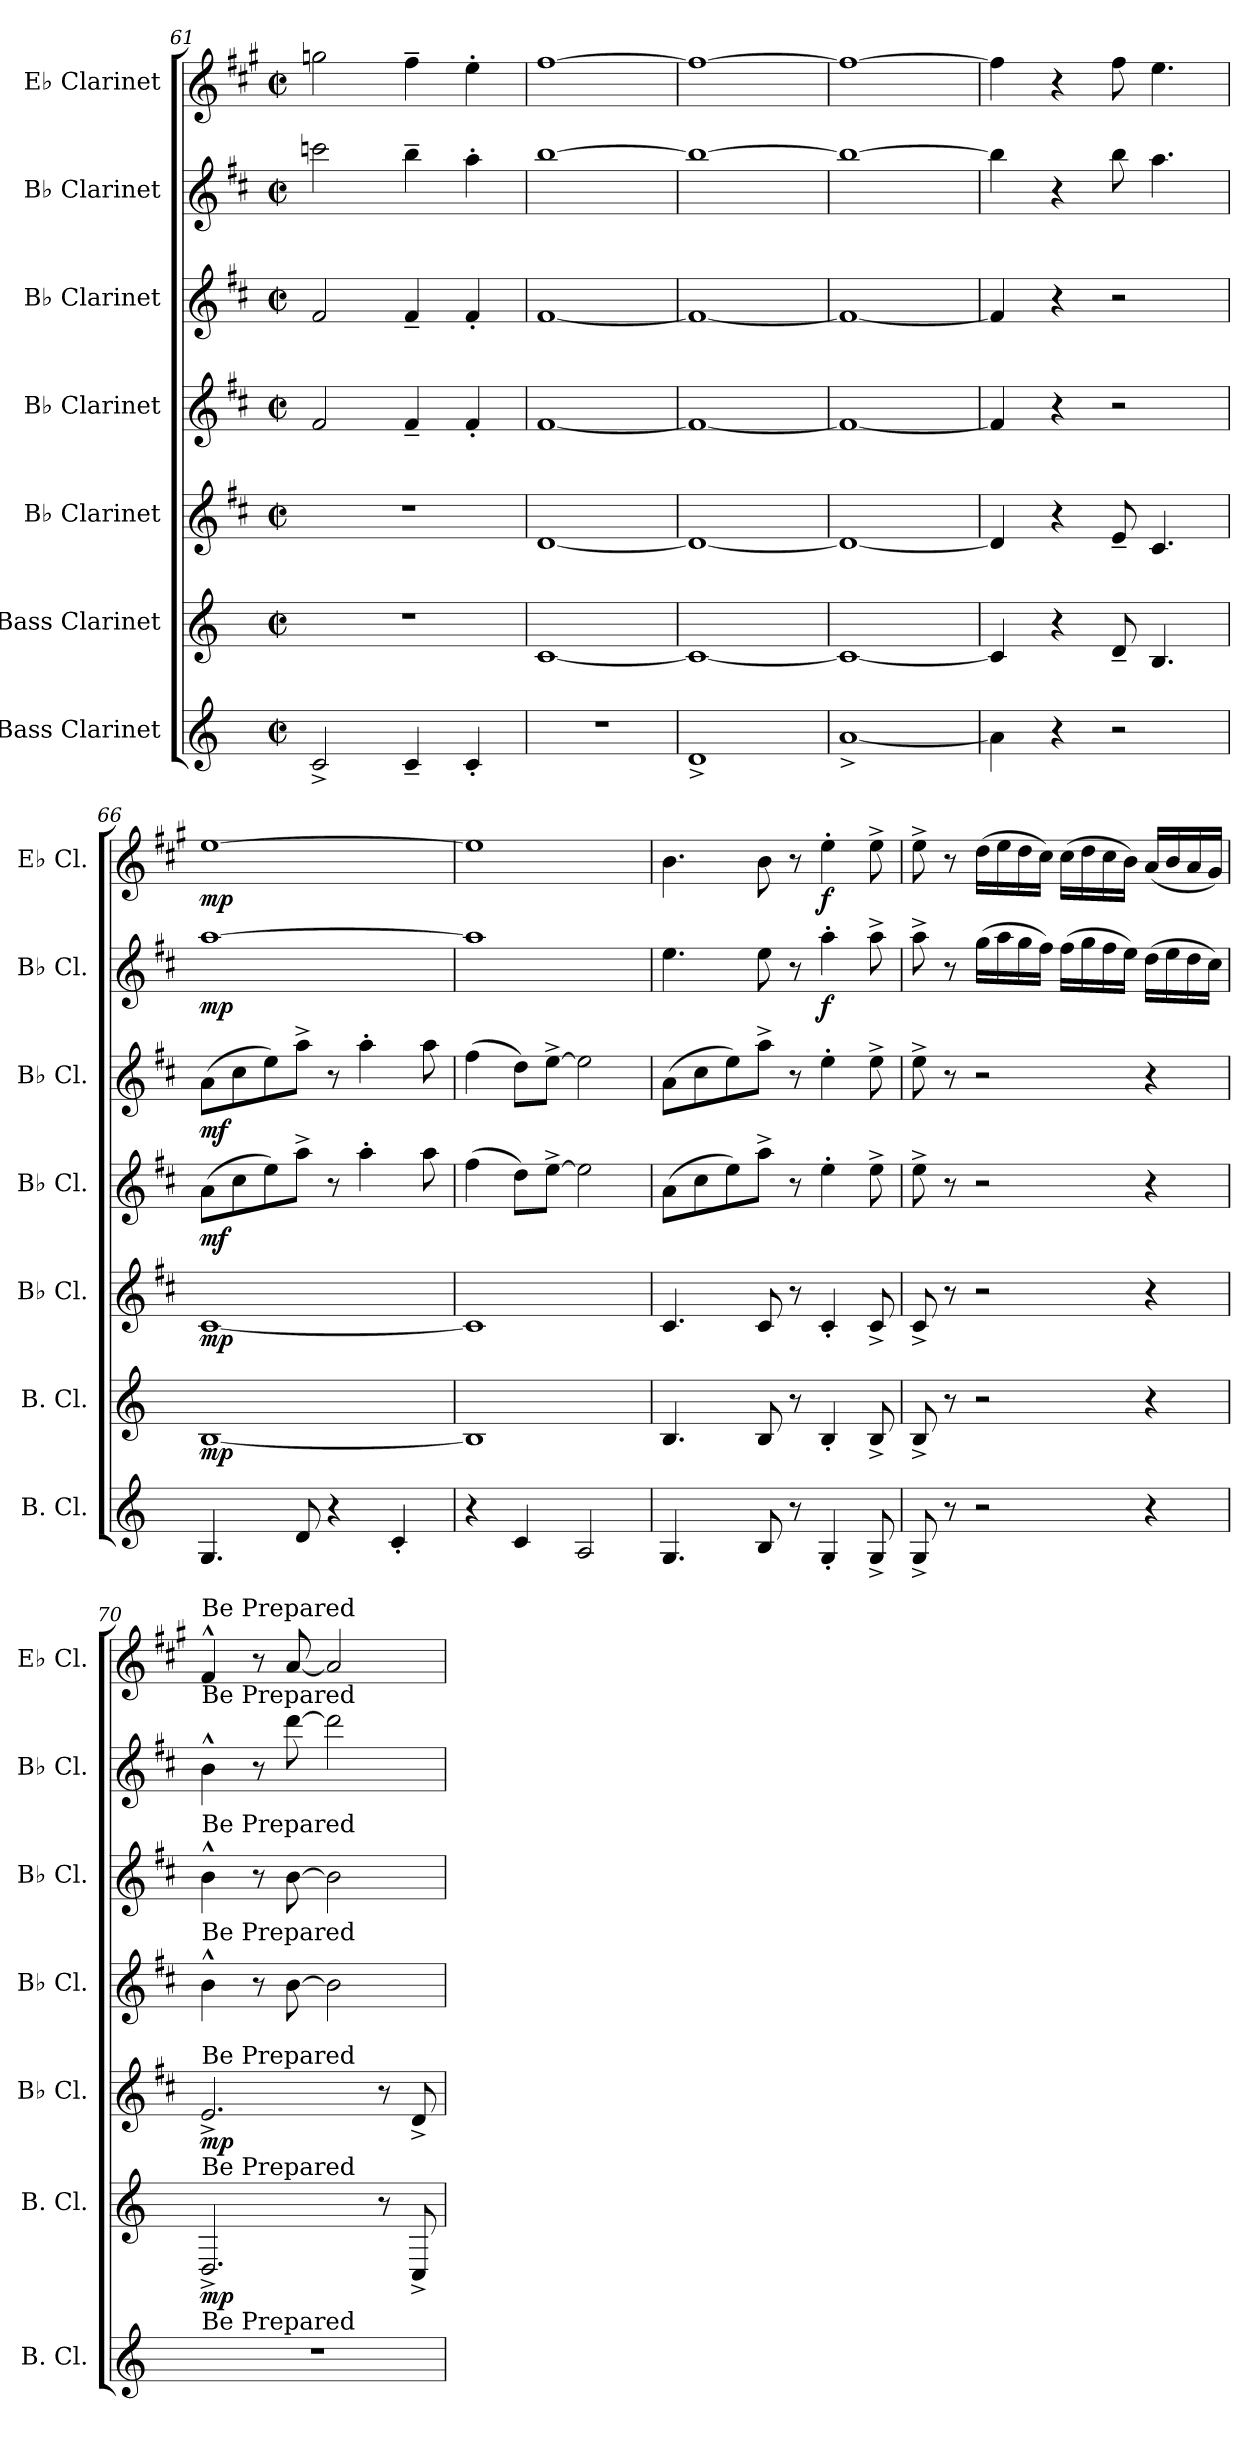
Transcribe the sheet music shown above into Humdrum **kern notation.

**kern	**kern	**dynam	**kern	**dynam	**kern	**dynam	**kern	**dynam	**kern	**dynam	**kern	**dynam
*part7	*part6	*part6	*part5	*part5	*part4	*part4	*part3	*part3	*part2	*part2	*part1	*part1
*staff7	*staff6	*staff6	*staff5	*staff5	*staff4	*staff4	*staff3	*staff3	*staff2	*staff2	*staff1	*staff1
*I"Bass Clarinet	*I"Bass Clarinet	*	*I"B♭ Clarinet	*	*I"B♭ Clarinet	*	*I"B♭ Clarinet	*	*I"B♭ Clarinet	*	*I"E♭ Clarinet	*
*I'B. Cl.	*I'B. Cl.	*	*I'B♭ Cl.	*	*I'B♭ Cl.	*	*I'B♭ Cl.	*	*I'B♭ Cl.	*	*I'E♭ Cl.	*
*clefG2	*clefG2	*	*clefG2	*	*clefG2	*	*clefG2	*	*clefG2	*	*clefG2	*
*ITrd8c14	*ITrd8c14	*	*ITrd1c2	*	*ITrd1c2	*	*ITrd1c2	*	*ITrd1c2	*	*ITrd-2c-3	*
*k[]	*k[]	*	*k[]	*	*k[]	*	*k[]	*	*k[]	*	*k[]	*
*M2/2	*M2/2	*	*M2/2	*	*M2/2	*	*M2/2	*	*M2/2	*	*M2/2	*
*met(c|)	*met(c|)	*	*met(c|)	*	*met(c|)	*	*met(c|)	*	*met(c|)	*	*met(c|)	*
=61	=61	=61	=61	=61	=61	=61	=61	=61	=61	=61	=61	=61
2C^/	1r	.	1r	.	2e/	.	2e/	.	2bb-X\	.	2bb-X\	.
4C~/	.	.	.	.	4e~/	.	4e~/	.	4aa~\	.	4aa~\	.
4C'/	.	.	.	.	4e'/	.	4e'/	.	4gg'\	.	4gg'\	.
=62	=62	=62	=62	=62	=62	=62	=62	=62	=62	=62	=62	=62
1r	[1C	.	[1c	.	[1e	.	[1e	.	[1aa	.	[1aa	.
=63	=63	=63	=63	=63	=63	=63	=63	=63	=63	=63	=63	=63
1D^	1C_	.	1c_	.	1e_	.	1e_	.	1aa_	.	1aa_	.
=64	=64	=64	=64	=64	=64	=64	=64	=64	=64	=64	=64	=64
[1A^	1C_	.	1c_	.	1e_	.	1e_	.	1aa_	.	1aa_	.
=65	=65	=65	=65	=65	=65	=65	=65	=65	=65	=65	=65	=65
4A\]	4C/]	.	4c/]	.	4e/]	.	4e/]	.	4aa\]	.	4aa\]	.
4r	4r	.	4r	.	4r	.	4r	.	4r	.	4r	.
2r	8D~/	.	8d~/	.	2r	.	2r	.	8aa\	.	8aa\	.
.	4.BB/	.	4.B/	.	.	.	.	.	4.gg\	.	4.gg\	.
!!LO:PB:g=z
=66	=66	=66	=66	=66	=66	=66	=66	=66	=66	=66	=66	=66
!	!	!LO:DY:b	!	!LO:DY:b	!	!LO:DY:b	!	!LO:DY:b	!	!LO:DY:b	!	!LO:DY:b
4.GG/	[1BB	mp	[1B	mp	(>8g\L	mf	(>8g\L	mf	[1gg	mp	[1gg	mp
.	.	.	.	.	8b\	.	8b\	.	.	.	.	.
.	.	.	.	.	8dd\)	.	8dd\)	.	.	.	.	.
8D/	.	.	.	.	8gg^\J	.	8gg^\J	.	.	.	.	.
4r	.	.	.	.	8r	.	8r	.	.	.	.	.
.	.	.	.	.	4gg'\	.	4gg'\	.	.	.	.	.
4C'/	.	.	.	.	.	.	.	.	.	.	.	.
.	.	.	.	.	8gg\	.	8gg\	.	.	.	.	.
=67	=67	=67	=67	=67	=67	=67	=67	=67	=67	=67	=67	=67
4r	1BB]	.	1B]	.	(>4ee\	.	(>4ee\	.	1gg]	.	1gg]	.
4C/	.	.	.	.	8cc\L)	.	8cc\L)	.	.	.	.	.
.	.	.	.	.	[8dd^\J	.	[8dd^\J	.	.	.	.	.
2AA/	.	.	.	.	2dd\]	.	2dd\]	.	.	.	.	.
=68	=68	=68	=68	=68	=68	=68	=68	=68	=68	=68	=68	=68
4.GG/	4.BB/	.	4.B/	.	(>8g\L	.	(>8g\L	.	4.dd\	.	4.dd\	.
.	.	.	.	.	8b\	.	8b\	.	.	.	.	.
.	.	.	.	.	8dd\)	.	8dd\)	.	.	.	.	.
8BB/	8BB/	.	8B/	.	8gg^\J	.	8gg^\J	.	8dd\	.	8dd\	.
8r	8r	.	8r	.	8r	.	8r	.	8r	.	8r	.
!	!	!	!	!	!	!	!	!	!	!LO:DY:b	!	!LO:DY:b
4GG'/	4BB'/	.	4B'/	.	4dd'\	.	4dd'\	.	4gg'\	f	4gg'\	f
8GG^/	8BB^/	.	8B^/	.	8dd^\	.	8dd^\	.	8gg^\	.	8gg^\	.
=69	=69	=69	=69	=69	=69	=69	=69	=69	=69	=69	=69	=69
8GG^/	8BB^/	.	8B^/	.	8dd^\	.	8dd^\	.	8gg^\	.	8gg^\	.
8r	8r	.	8r	.	8r	.	8r	.	8r	.	8r	.
*	*	*	*	*	*	*	*	*	*	*	*MM100	*
2r	2r	.	2r	.	2r	.	2r	.	(>16ff\LL	.	(>16ff\LL	.
.	.	.	.	.	.	.	.	.	16gg\	.	16gg\	.
.	.	.	.	.	.	.	.	.	16ff\	.	16ff\	.
.	.	.	.	.	.	.	.	.	16ee\JJ)	.	16ee\JJ)	.
.	.	.	.	.	.	.	.	.	(>16ee\LL	.	(>16ee\LL	.
.	.	.	.	.	.	.	.	.	16ff\	.	16ff\	.
.	.	.	.	.	.	.	.	.	16ee\	.	16ee\	.
.	.	.	.	.	.	.	.	.	16dd\JJ)	.	16dd\JJ)	.
4r	4r	.	4r	.	4r	.	4r	.	(>16cc\LL	.	(<16cc/LL	.
.	.	.	.	.	.	.	.	.	16dd\	.	16dd/	.
.	.	.	.	.	.	.	.	.	16cc\	.	16cc/	.
.	.	.	.	.	.	.	.	.	16b\JJ)	.	16b/JJ)	.
=70	=70	=70	=70	=70	=70	=70	=70	=70	=70	=70	=70	=70
!	!	!	!	!	!	!	!	!	!	!	!LO:TX:a:t=Be Prepared	!
!	!	!	!	!	!	!	!	!	!LO:TX:a:t=Be Prepared	!	!	!
!	!	!	!	!	!	!	!LO:TX:a:t=Be Prepared	!	!	!	!	!
!	!	!	!	!	!LO:TX:a:t=Be Prepared	!	!	!	!	!	!	!
!	!	!	!LO:TX:a:t=Be Prepared	!	!	!	!	!	!	!	!	!
!	!LO:TX:a:t=Be Prepared	!	!	!	!	!	!	!	!	!	!	!
!LO:TX:a:t=Be Prepared	!	!	!	!	!	!	!	!	!	!	!	!
!	!	!LO:DY:b	!	!LO:DY:b	!	!	!	!	!	!	!	!
1r	2.DD^/	mp	2.d^/	mp	4a^^\	.	4a^^\	.	4a^^\	.	4a^^/	.
.	.	.	.	.	8r	.	8r	.	8r	.	8r	.
.	.	.	.	.	[8a\	.	[8a\	.	[8ccc\	.	[8cc/	.
.	.	.	.	.	2a\]	.	2a\]	.	2ccc\]	.	2cc/]	.
.	8r	.	8r	.	.	.	.	.	.	.	.	.
.	8CC^/	.	8c^/	.	.	.	.	.	.	.	.	.
=	=	=	=	=	=	=	=	=	=	=	=	=
*-	*-	*-	*-	*-	*-	*-	*-	*-	*-	*-	*-	*-
